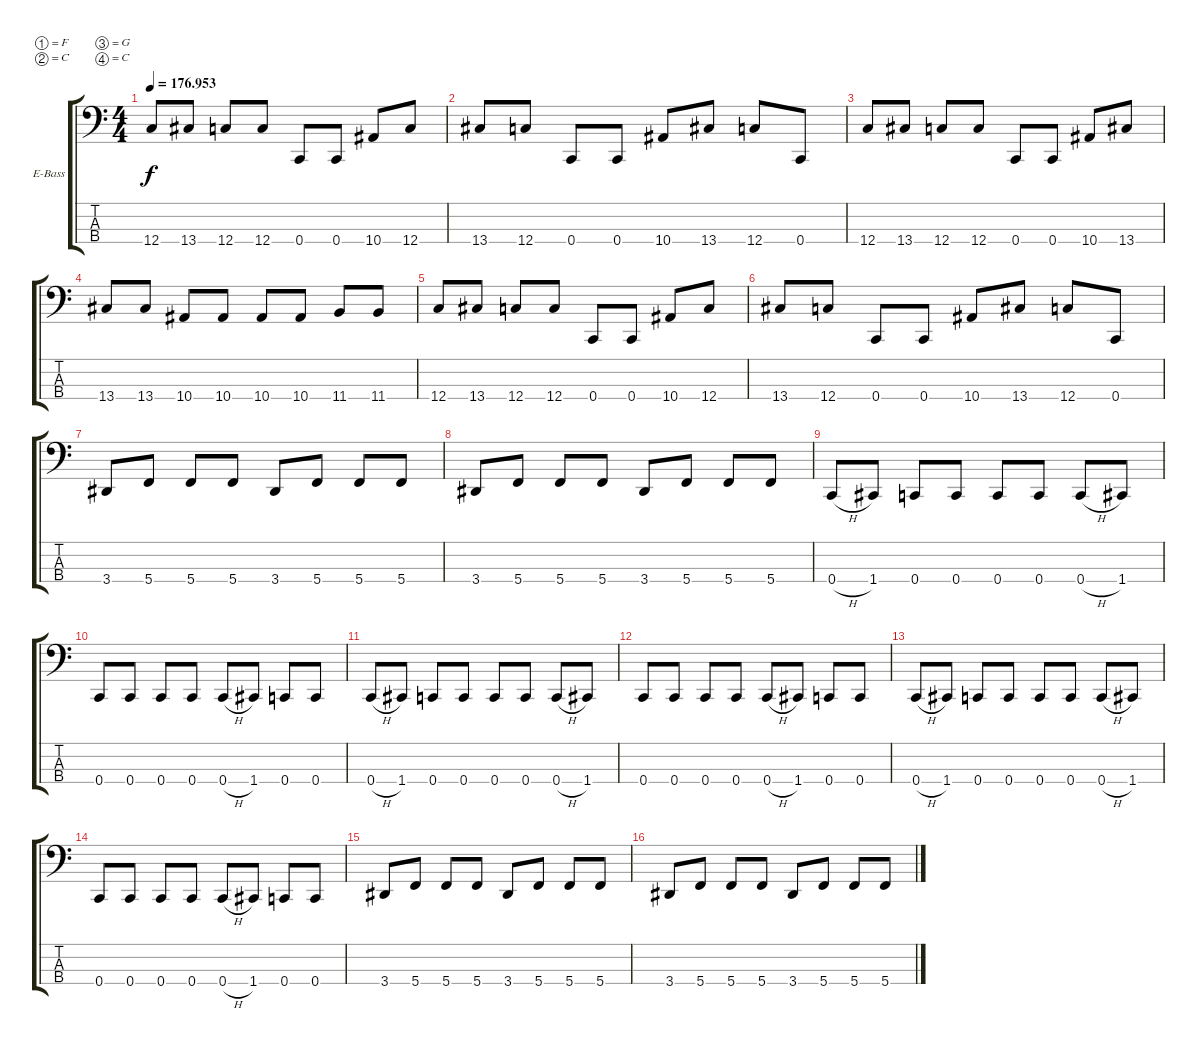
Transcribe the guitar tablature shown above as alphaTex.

\defaultSystemsLayout 4
\bracketExtendMode groupsimilarinstruments
\firstSystemTrackNameOrientation horizontal
\otherSystemsTrackNameOrientation horizontal
\track ("Olli" "E-Bass") {solo instrument electricbassfinger}
\staff {score tabs}
\tuning (F2 C2 G1 C1)
\ts (4 4)
\tempo
176.953
\accidentals auto
\clef f4
\ottava regular
\simile none
\ks c
12.4.8{dy f} 13.4.8 12.4.8 12.4.8 0.4.8 0.4.8 10.4.8 12.4.8 |
13.4.8 12.4.8 0.4.8 0.4.8 10.4.8 13.4.8 12.4.8 0.4.8 |
12.4.8 13.4.8 12.4.8 12.4.8 0.4.8 0.4.8 10.4.8 13.4.8 |
13.4.8 13.4.8 10.4.8 10.4.8 10.4.8 10.4.8 11.4.8 11.4.8 |
12.4.8 13.4.8 12.4.8 12.4.8 0.4.8 0.4.8 10.4.8 12.4.8 |
13.4.8 12.4.8 0.4.8 0.4.8 10.4.8 13.4.8 12.4.8 0.4.8 |
3.4.8 5.4.8 5.4.8 5.4.8 3.4.8 5.4.8 5.4.8 5.4.8 |
3.4.8 5.4.8 5.4.8 5.4.8 3.4.8 5.4.8 5.4.8 5.4.8 |
0.4{h}.8 1.4.8 0.4.8 0.4.8 0.4.8 0.4.8 0.4{h}.8 1.4.8 |
0.4.8 0.4.8 0.4.8 0.4.8 0.4{h}.8 1.4.8 0.4.8 0.4.8 |
0.4{h}.8 1.4.8 0.4.8 0.4.8 0.4.8 0.4.8 0.4{h}.8 1.4.8 |
0.4.8 0.4.8 0.4.8 0.4.8 0.4{h}.8 1.4.8 0.4.8 0.4.8 |
0.4{h}.8 1.4.8 0.4.8 0.4.8 0.4.8 0.4.8 0.4{h}.8 1.4.8 |
0.4.8 0.4.8 0.4.8 0.4.8 0.4{h}.8 1.4.8 0.4.8 0.4.8 |
3.4.8 5.4.8 5.4.8 5.4.8 3.4.8 5.4.8 5.4.8 5.4.8 |
3.4.8 5.4.8 5.4.8 5.4.8 3.4.8 5.4.8 5.4.8 5.4.8
